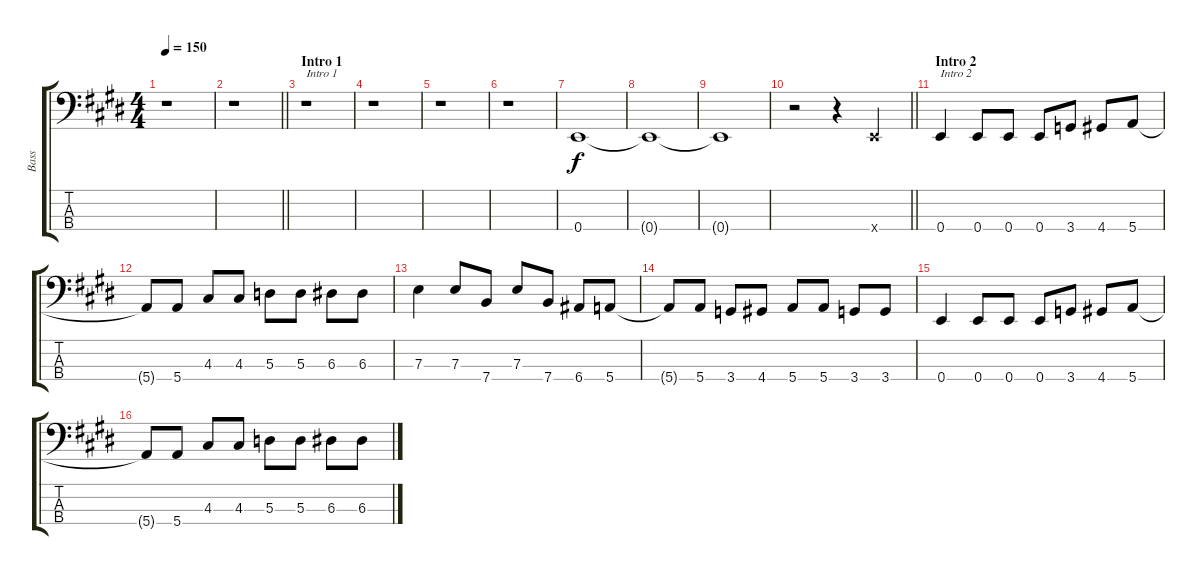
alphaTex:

\track ("Bass" "Bass") {instrument electricbasspick}
\staff {score tabs}
\tuning (G2 D2 A1 E1) {hide}
\ts (4 4)
\tempo 150
\clef f4
\ks e
r.1{dy f instrument electricbasspick} |
\barLineRight lightlight
r.1 |
\section ("" "Intro 1")
r.1{txt "Intro 1"} |
r.1 |
r.1 |
r.1 |
0.4.1 |
0.4{t}.1 |
0.4{t}.1 |
\barLineRight lightlight
r.2 r.4 0.4{x}.4 |
\section ("" "Intro 2")
0.4.4{txt "Intro 2"} 0.4.8 0.4.8 0.4.8 3.4.8 4.4.8 5.4.8 |
5.4{t}.8 5.4.8 4.3.8 4.3.8 5.3.8 5.3.8 6.3.8 6.3.8 |
7.3.4 7.3.8 7.4.8 7.3.8 7.4.8 6.4.8 5.4.8 |
5.4{t}.8 5.4.8 3.4.8 4.4.8 5.4.8 5.4.8 3.4.8 3.4.8 |
0.4.4 0.4.8 0.4.8 0.4.8 3.4.8 4.4.8 5.4.8 |
5.4{t}.8 5.4.8 4.3.8 4.3.8 5.3.8 5.3.8 6.3.8 6.3.8
